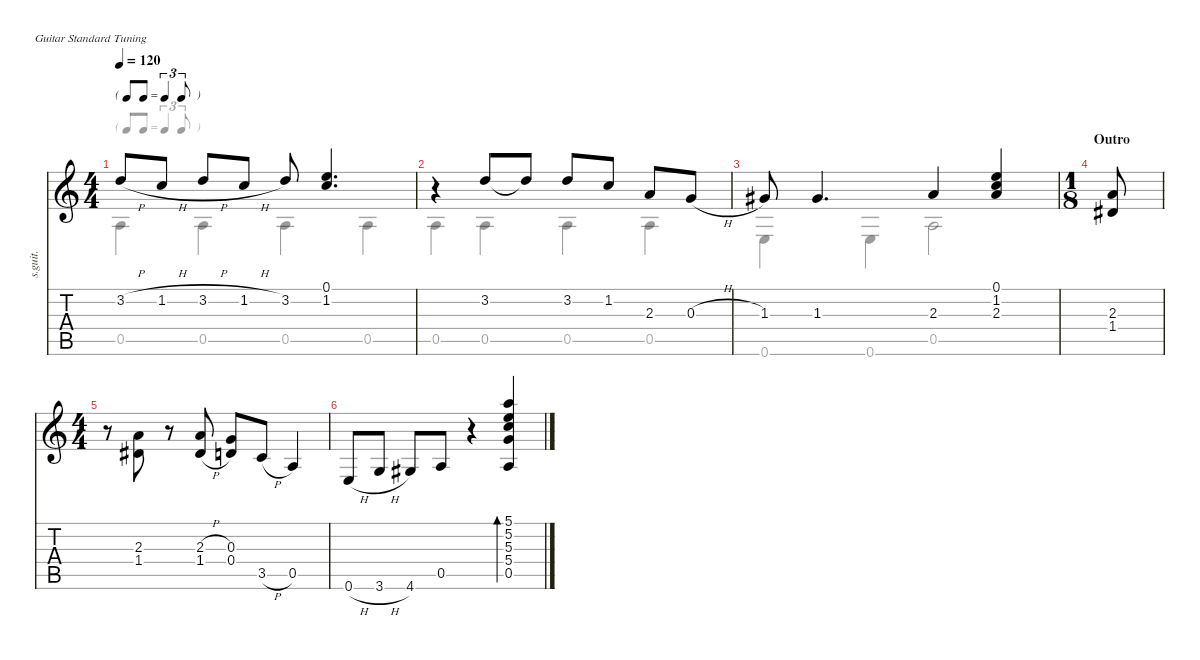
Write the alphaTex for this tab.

\defaultSystemsLayout 4
\hideDynamics
\bracketExtendMode nobrackets
\otherSystemsTrackNameOrientation horizontal
\track ("Steel Guitar" "s.guit.") {instrument acousticguitarsteel}
\staff {score tabs}
\tuning (E4 B3 G3 D3 A2 E2)
\voice
\ts (4 4)
\tf triplet8th
\tempo 120
\clef g2
\scale
0.969493
\ks c
3.2{h}.8{dy mf beam Up} 1.2{h}.8{beam Up} 3.2{h}.8{beam Up} 1.2{h}.8{beam Up} 3.2.8{beam Up} (1.2 0.1).4{d beam Up} |
\scale
1.03404 r.4{beam Up} 3.2.8{beam Up} 3.2{t}.8{beam Up} 3.2.8{beam Up} 1.2.8{beam Up} 2.3.8{beam Up} 0.3{h}.8{beam Up} |
\scale
0.965961 1.3{acc #}.8{beam Up} 1.3{acc #}.4{d beam Up} 2.3.4{beam Up} (2.3 1.2 0.1).4{beam Up} |
\ts (1 8)
\beaming (8 1)
\section ("" "Outro")
\scale
0.383043 (2.3 1.4{acc #}).8{beam Up} |
\ts (4 4)
\beaming (8 2 2 2 2)
\scale
1.16844 r.8{beam Down} (2.3 1.4{acc #}).8{beam Up} r.8{beam Up} (2.3{h} 1.4{h acc #}).8{beam Up} (0.3 0.4).8{beam Up} 3.5{h}.8{beam Up} 0.5.4{beam Up} |
\scale
1.44852 0.6{h}.8{beam Up} 3.6{h}.8{beam Up} 4.6{acc #}.8{beam Up} 0.5.8{beam Up} r.4{beam Up} (5.1 5.2 5.3 5.4 0.5).4{bd 30 beam Up}
\voice
\clef g2
\ottava regular
\simile none
\scale
0.969493
\ks c
0.5.4{dy mf beam Down} 0.5.4{beam Down} 0.5.4{beam Down} 0.5.4{beam Down} |
\scale
1.03404 0.5.4{beam Down} 0.5.4{beam Down} 0.5.4{beam Down} 0.5.4{beam Down} |
\scale
0.965961 0.6.4{beam Down} 0.6.4{beam Down} 0.5.2{beam Down} |
\scale
0.383043 |
\scale
1.16844 |
\scale
1.44852
